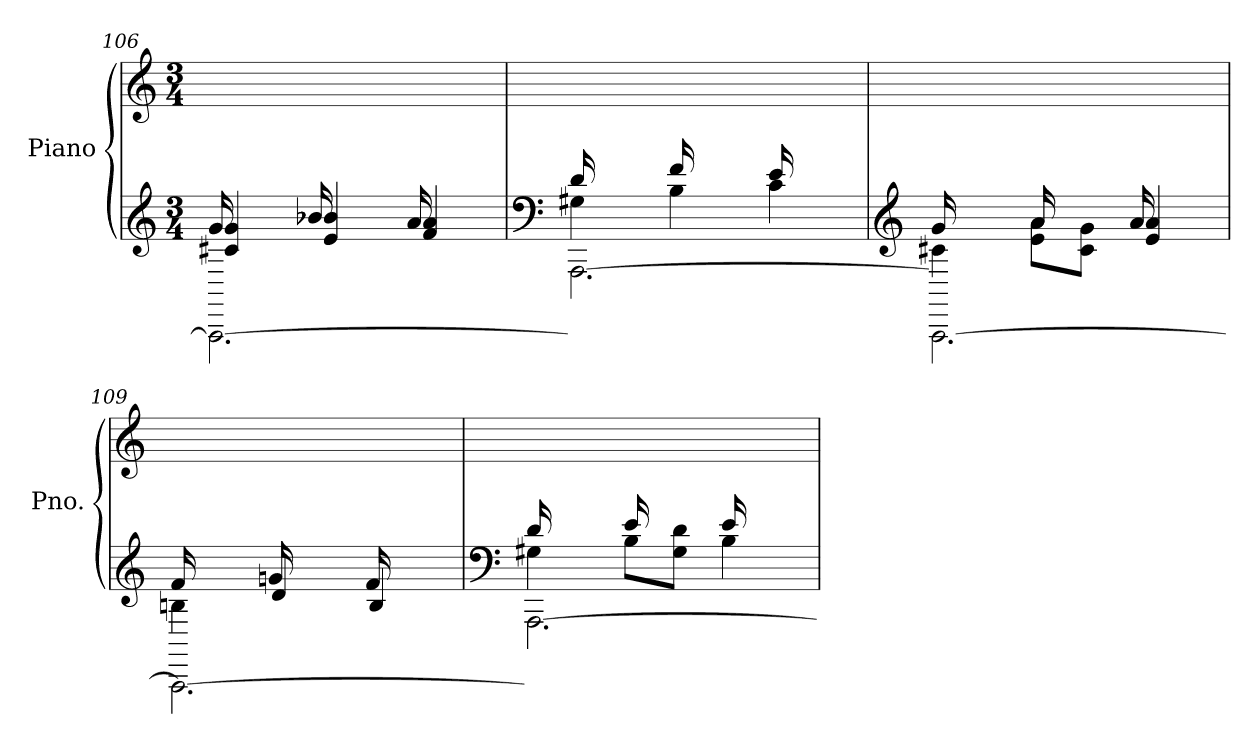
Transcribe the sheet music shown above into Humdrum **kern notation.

**kern	**kern
*part1	*part1
*staff2	*staff1
*I"Piano	*
*I'Pno.	*
*clefG2	*clefG2
*k[]	*k[]
*M3/4	*M3/4
=106	=106
*^	*
*	*^	*
16g/LL	4c#X/ 4g/	2.AAA\_	16ryy
8.ryy	.	.	16b-X\
.	.	.	16ee\
.	.	.	16b-\JJ
16b-/LL	4e/ 4b-X/	.	16ryy
8.ryy	.	.	16dd-X\
.	.	.	16gg\
.	.	.	16dd-\JJ
16a/LL	4f/ 4a/	.	16ryy
8.ryy	.	.	16cc\
.	.	.	16ff\
.	.	.	16cc\JJ
!!LO:LB:g=z
=107	=107	=107	=107
*clefF4	*	*	*
(>16d/LL	4G#X\	2.AAA\_	16ryy
8.ryy	.	.	16f\
.	.	.	16b\
.	.	.	16f\JJ
16f/LL	4B\	.	16ryy
8.ryy	.	.	16a-X\
.	.	.	16dd\
.	.	.	16a-\JJ
16e/LL	4c\	.	16ryy
8.ryy	.	.	16g\
.	.	.	16cc\
.	.	.	16g\JJ
=108	=108	=108	=108
*clefG2	*	*	*
16g/LL	4c#X\	2.AAA\_	16ryy
8.ryy	.	.	16b-X\
.	.	.	16ee\
.	.	.	16b-\JJ
16a/LL	8e\ 8a\L	.	16ryy
8.ryy	.	.	16cc#X\
.	8c#\ 8g\J	.	16gg\
.	.	.	16cc#\JJ
16a/LL	4e/ 4a/	.	16ryy
8.ryy	.	.	16b-\
.	.	.	16ee\
.	.	.	16b-\JJ)
=109	=109	=109	=109
(>16f/LL	4Bn\	2.AAA\_	16ryy
8.ryy	.	.	16g#X\
.	.	.	16dd\
.	.	.	16g#\JJ
16gn/LL	4d/	.	16ryy
8.ryy	.	.	16b\
.	.	.	16ee\
.	.	.	16b\JJ
16f/LL	4B/	.	16ryy
8.ryy	.	.	16a\
.	.	.	16dd\
.	.	.	16a\JJ
!!LO:LB:g=z
=110	=110	=110	=110
*clefF4	*	*	*
16d/LL	4G#X\	2.AAA\_	16ryy
8.ryy	.	.	16f\
.	.	.	16b\
.	.	.	16f\JJ
16e/LL	8B\L	.	16ryy
8.ryy	.	.	16g#X\
.	8G#\ 8d\J	.	16dd\
.	.	.	16g#\JJ
16e/LL	4B\	.	16ryy
8.ryy	.	.	16f\
.	.	.	16b\
.	.	.	16f\JJ)
*v	*v	*v	*
=	=
*-	*-
